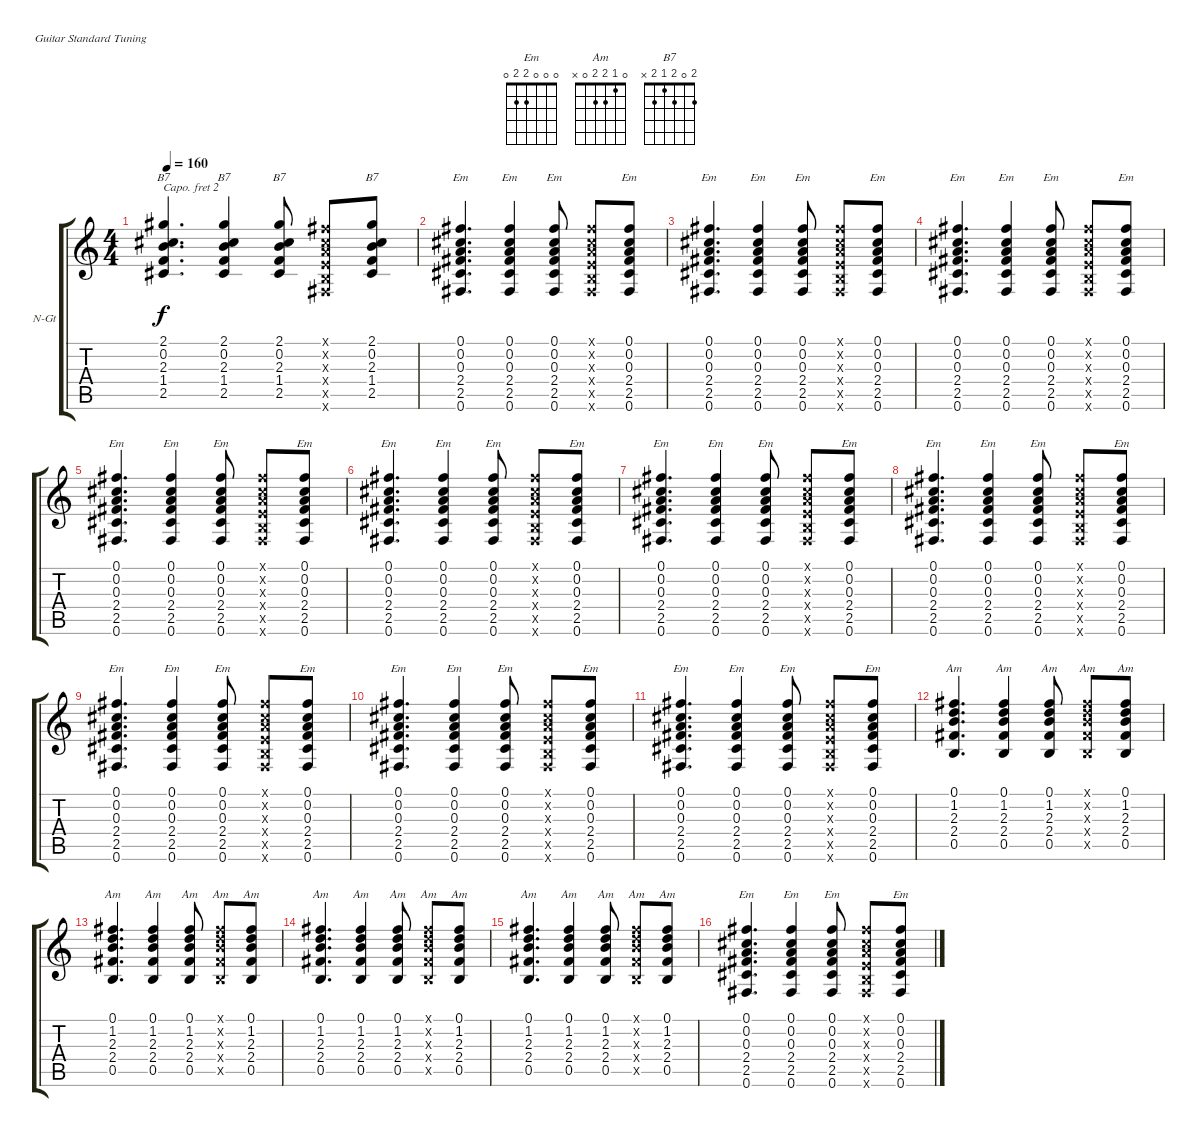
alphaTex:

\bracketExtendMode groupsimilarinstruments
\firstSystemTrackNameOrientation horizontal
\otherSystemsTrackNameOrientation horizontal
\track ("Rythm Guitars" "N-Gt") {instrument acousticguitarnylon}
\staff {score tabs}
\capo 2
\tuning (E4 B3 G3 D3 A2 E2)
\chord ("Em" 0 0 0 2 2 0) {showfingering false}
\chord ("Am" 0 1 2 2 0 x)
\chord ("B7" 2 0 2 1 2 x) {showfingering false}
\ts (4 4)
\tempo 160
\clef g2
\ks c
(2.1 0.2 2.3 1.4 2.5).4{d ch "B7" dy f} (2.1 0.2 2.3 1.4 2.5).4{ch "B7"} (2.1 0.2 2.3 1.4 2.5).8{ch "B7"} (0.1{x} 0.2{x} 0.3{x} 0.4{x} 0.5{x} 0.6{x}).8 (2.1 0.2 2.3 1.4 2.5).8{ch "B7"} |
(0.1 0.2 0.3 2.4 2.5 0.6).4{d ch "Em"} (0.1 0.2 0.3 2.4 2.5 0.6).4{ch "Em"} (0.1 0.2 0.3 2.4 2.5 0.6).8{ch "Em"} (0.1{x} 0.2{x} 0.3{x} 0.4{x} 0.5{x} 0.6{x}).8 (0.1 0.2 0.3 2.4 2.5 0.6).8{ch "Em"} |
(0.1 0.2 0.3 2.4 2.5 0.6).4{d ch "Em"} (0.1 0.2 0.3 2.4 2.5 0.6).4{ch "Em"} (0.1 0.2 0.3 2.4 2.5 0.6).8{ch "Em"} (0.1{x} 0.2{x} 0.3{x} 0.4{x} 0.5{x} 0.6{x}).8 (0.1 0.2 0.3 2.4 2.5 0.6).8{ch "Em"} |
(0.1 0.2 0.3 2.4 2.5 0.6).4{d ch "Em"} (0.1 0.2 0.3 2.4 2.5 0.6).4{ch "Em"} (0.1 0.2 0.3 2.4 2.5 0.6).8{ch "Em"} (0.1{x} 0.2{x} 0.3{x} 0.4{x} 0.5{x} 0.6{x}).8 (0.1 0.2 0.3 2.4 2.5 0.6).8{ch "Em"} |
(0.1 0.2 0.3 2.4 2.5 0.6).4{d ch "Em"} (0.1 0.2 0.3 2.4 2.5 0.6).4{ch "Em"} (0.1 0.2 0.3 2.4 2.5 0.6).8{ch "Em"} (0.1{x} 0.2{x} 0.3{x} 0.4{x} 0.5{x} 0.6{x}).8 (0.1 0.2 0.3 2.4 2.5 0.6).8{ch "Em"} |
(0.1 0.2 0.3 2.4 2.5 0.6).4{d ch "Em"} (0.1 0.2 0.3 2.4 2.5 0.6).4{ch "Em"} (0.1 0.2 0.3 2.4 2.5 0.6).8{ch "Em"} (0.1{x} 0.2{x} 0.3{x} 0.4{x} 0.5{x} 0.6{x}).8 (0.1 0.2 0.3 2.4 2.5 0.6).8{ch "Em"} |
(0.1 0.2 0.3 2.4 2.5 0.6).4{d ch "Em"} (0.1 0.2 0.3 2.4 2.5 0.6).4{ch "Em"} (0.1 0.2 0.3 2.4 2.5 0.6).8{ch "Em"} (0.1{x} 0.2{x} 0.3{x} 0.4{x} 0.5{x} 0.6{x}).8 (0.1 0.2 0.3 2.4 2.5 0.6).8{ch "Em"} |
(0.1 0.2 0.3 2.4 2.5 0.6).4{d ch "Em"} (0.1 0.2 0.3 2.4 2.5 0.6).4{ch "Em"} (0.1 0.2 0.3 2.4 2.5 0.6).8{ch "Em"} (0.1{x} 0.2{x} 0.3{x} 0.4{x} 0.5{x} 0.6{x}).8 (0.1 0.2 0.3 2.4 2.5 0.6).8{ch "Em"} |
(0.1 0.2 0.3 2.4 2.5 0.6).4{d ch "Em"} (0.1 0.2 0.3 2.4 2.5 0.6).4{ch "Em"} (0.1 0.2 0.3 2.4 2.5 0.6).8{ch "Em"} (0.1{x} 0.2{x} 0.3{x} 0.4{x} 0.5{x} 0.6{x}).8 (0.1 0.2 0.3 2.4 2.5 0.6).8{ch "Em"} |
(0.1 0.2 0.3 2.4 2.5 0.6).4{d ch "Em"} (0.1 0.2 0.3 2.4 2.5 0.6).4{ch "Em"} (0.1 0.2 0.3 2.4 2.5 0.6).8{ch "Em"} (0.1{x} 0.2{x} 0.3{x} 0.4{x} 0.5{x} 0.6{x}).8 (0.1 0.2 0.3 2.4 2.5 0.6).8{ch "Em"} |
(0.1 0.2 0.3 2.4 2.5 0.6).4{d ch "Em"} (0.1 0.2 0.3 2.4 2.5 0.6).4{ch "Em"} (0.1 0.2 0.3 2.4 2.5 0.6).8{ch "Em"} (0.1{x} 0.2{x} 0.3{x} 0.4{x} 0.5{x} 0.6{x}).8 (0.1 0.2 0.3 2.4 2.5 0.6).8{ch "Em"} |
(0.1 1.2 2.3 2.4 0.5).4{d ch "Am"} (0.1 1.2 2.3 2.4 0.5).4{ch "Am"} (0.1 1.2 2.3 2.4 0.5).8{ch "Am"} (0.1{x} 1.2{x} 2.3{x} 2.4{x} 0.5{x}).8{ch "Am"} (0.1 1.2 2.3 2.4 0.5).8{ch "Am"} |
(0.1 1.2 2.3 2.4 0.5).4{d ch "Am"} (0.1 1.2 2.3 2.4 0.5).4{ch "Am"} (0.1 1.2 2.3 2.4 0.5).8{ch "Am"} (0.1{x} 1.2{x} 2.3{x} 2.4{x} 0.5{x}).8{ch "Am"} (0.1 1.2 2.3 2.4 0.5).8{ch "Am"} |
(0.1 1.2 2.3 2.4 0.5).4{d ch "Am"} (0.1 1.2 2.3 2.4 0.5).4{ch "Am"} (0.1 1.2 2.3 2.4 0.5).8{ch "Am"} (0.1{x} 1.2{x} 2.3{x} 2.4{x} 0.5{x}).8{ch "Am"} (0.1 1.2 2.3 2.4 0.5).8{ch "Am"} |
(0.1 1.2 2.3 2.4 0.5).4{d ch "Am"} (0.1 1.2 2.3 2.4 0.5).4{ch "Am"} (0.1 1.2 2.3 2.4 0.5).8{ch "Am"} (0.1{x} 1.2{x} 2.3{x} 2.4{x} 0.5{x}).8{ch "Am"} (0.1 1.2 2.3 2.4 0.5).8{ch "Am"} |
(0.1 0.2 0.3 2.4 2.5 0.6).4{d ch "Em"} (0.1 0.2 0.3 2.4 2.5 0.6).4{ch "Em"} (0.1 0.2 0.3 2.4 2.5 0.6).8{ch "Em"} (0.1{x} 0.2{x} 0.3{x} 0.4{x} 0.5{x} 0.6{x}).8 (0.1 0.2 0.3 2.4 2.5 0.6).8{ch "Em"}
